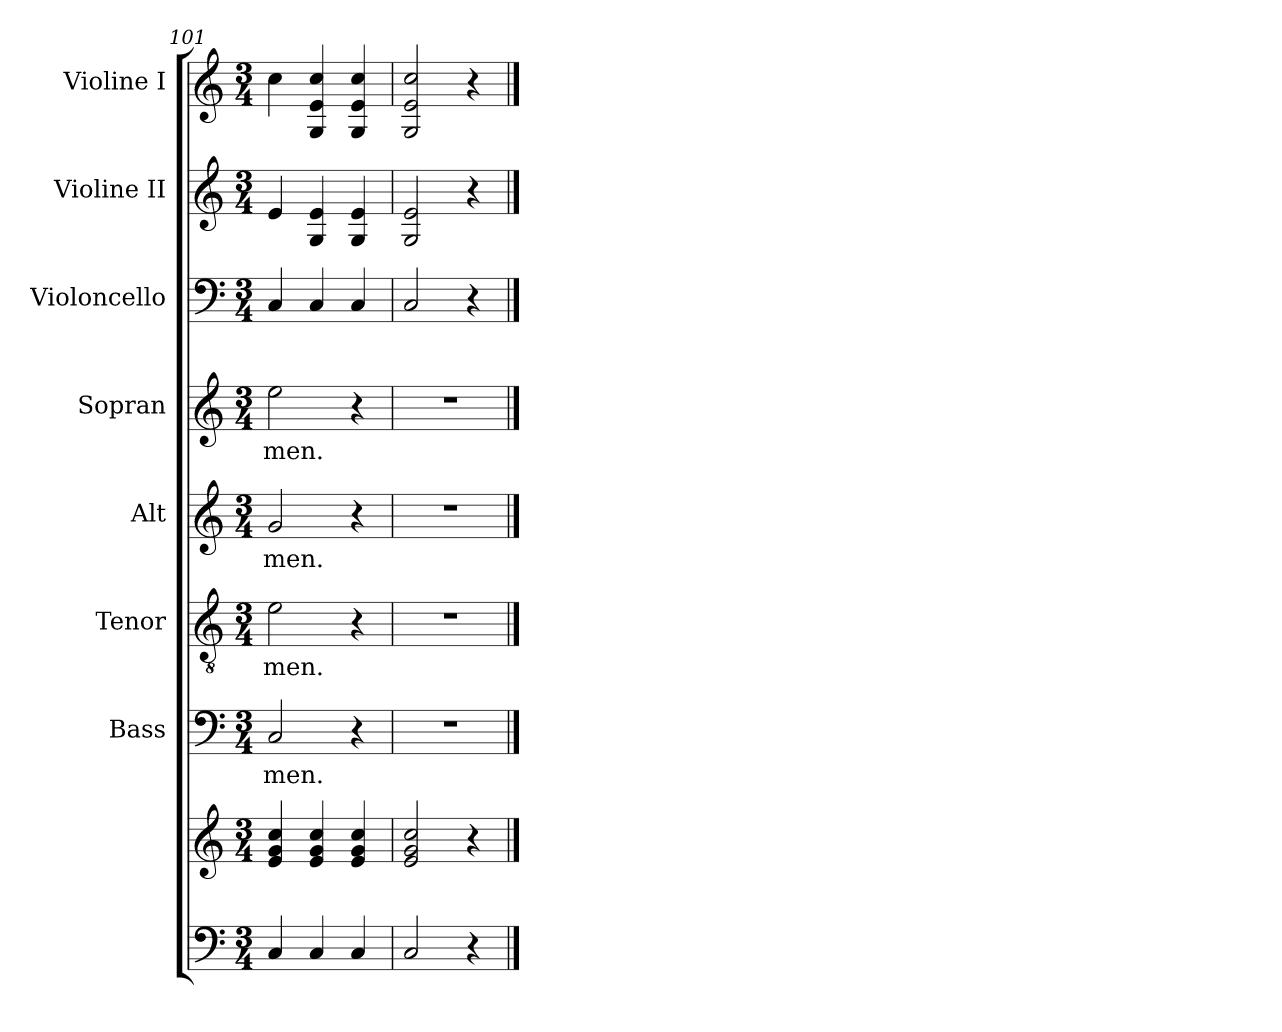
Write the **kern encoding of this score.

**kern	**kern	**kern	**text	**kern	**text	**kern	**text	**kern	**text	**kern	**kern	**kern
*part8	*part8	*part7	*part7	*part6	*part6	*part5	*part5	*part4	*part4	*part3	*part2	*part1
*staff9	*staff8	*staff7	*staff7	*staff6	*staff6	*staff5	*staff5	*staff4	*staff4	*staff3	*staff2	*staff1
*	*	*I"Bass	*	*I"Tenor	*	*I"Alt	*	*I"Sopran	*	*I"Violoncello	*I"Violine II	*I"Violine I
*	*	*I'B.	*	*I'T.	*	*I'A.	*	*I'S.	*	*I'Vc.	*I'Vl. II	*I'Vl. I
*clefF4	*clefG2	*clefF4	*	*clefGv2	*	*clefG2	*	*clefG2	*	*clefF4	*clefG2	*clefG2
*	*	*	*	*	*	*	*	*	*	*ITrd7c12	*	*
*k[]	*k[]	*k[]	*	*k[]	*	*k[]	*	*k[]	*	*k[]	*k[]	*k[]
*C:	*C:	*C:	*	*C:	*	*C:	*	*C:	*	*C:	*C:	*C:
*M3/4	*M3/4	*M3/4	*	*M3/4	*	*M3/4	*	*M3/4	*	*M3/4	*M3/4	*M3/4
=101	=101	=101	=101	=101	=101	=101	=101	=101	=101	=101	=101	=101
!	!	!	!LO:LY:b	!	!LO:LY:b	!	!LO:LY:b	!	!LO:LY:b	!	!	!
4C/	4e/ 4g/ 4cc/	2C/	-men.	2e\	-men.	2g/	-men.	2ee\	-men.	4CC/	4e/	4cc\
4C/	4e/ 4g/ 4cc/	.	.	.	.	.	.	.	.	4CC/	4G/ 4e/	4G/ 4e/ 4cc/
4C/	4e/ 4g/ 4cc/	4r	.	4r	.	4r	.	4r	.	4CC/	4G/ 4e/	4G/ 4e/ 4cc/
=102	=102	=102	=102	=102	=102	=102	=102	=102	=102	=102	=102	=102
2C/	2e/ 2g/ 2cc/	2.r	.	2.r	.	2.r	.	2.r	.	2CC/	2G/ 2e/	2G/ 2e/ 2cc/
4r	4r	.	.	.	.	.	.	.	.	4r	4r	4r
==	==	==	==	==	==	==	==	==	==	==	==	==
*-	*-	*-	*-	*-	*-	*-	*-	*-	*-	*-	*-	*-
